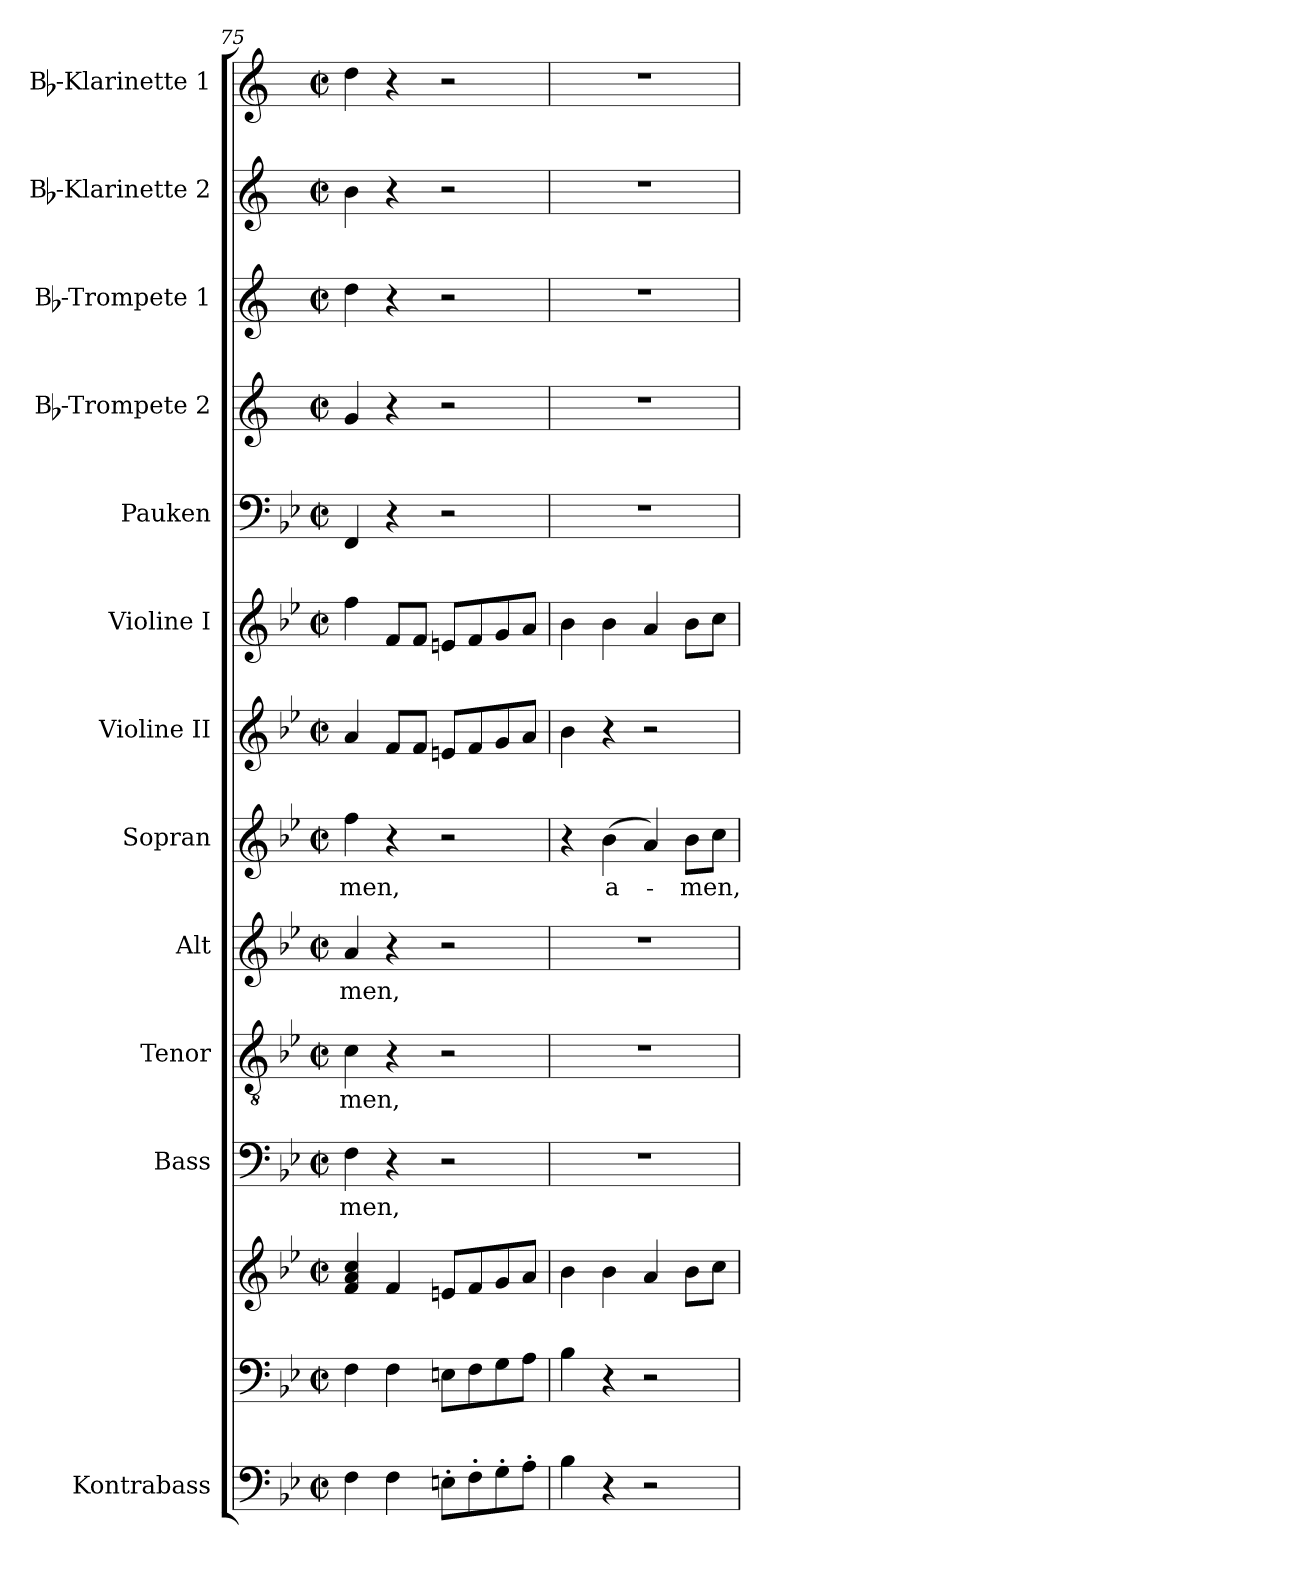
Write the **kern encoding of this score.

**kern	**kern	**kern	**kern	**text	**kern	**text	**kern	**text	**kern	**text	**kern	**kern	**kern	**kern	**kern	**kern	**kern
*part13	*part12	*part12	*part11	*part11	*part10	*part10	*part9	*part9	*part8	*part8	*part7	*part6	*part5	*part4	*part3	*part2	*part1
*staff14	*staff13	*staff12	*staff11	*staff11	*staff10	*staff10	*staff9	*staff9	*staff8	*staff8	*staff7	*staff6	*staff5	*staff4	*staff3	*staff2	*staff1
*I"Kontrabass	*	*	*I"Bass	*	*I"Tenor	*	*I"Alt	*	*I"Sopran	*	*I"Violine II	*I"Violine I	*I"Pauken	*I"Bb-Trompete 2	*I"Bb-Trompete 1	*I"Bb-Klarinette 2	*I"Bb-Klarinette 1
*I'Kb.	*	*	*I'B.	*	*I'T.	*	*I'A.	*	*I'S.	*	*I'Vl. II	*I'Vl. I	*I'Pk.	*I'Bb Trp. 2	*I'Bb Trp. 1	*I'Bb Kl. 2	*I'Bb Kl. 1
*clefF4	*clefF4	*clefG2	*clefF4	*	*clefGv2	*	*clefG2	*	*clefG2	*	*clefG2	*clefG2	*clefF4	*clefG2	*clefG2	*clefG2	*clefG2
*ITrd7c12	*	*	*	*	*	*	*	*	*	*	*	*	*	*ITrd1c2	*ITrd1c2	*ITrd1c2	*ITrd1c2
*k[b-e-]	*k[b-e-]	*k[b-e-]	*k[b-e-]	*	*k[b-e-]	*	*k[b-e-]	*	*k[b-e-]	*	*k[b-e-]	*k[b-e-]	*k[b-e-]	*k[b-e-]	*k[b-e-]	*k[b-e-]	*k[b-e-]
*B-:	*B-:	*B-:	*B-:	*	*B-:	*	*B-:	*	*B-:	*	*B-:	*B-:	*B-:	*B-:	*B-:	*B-:	*B-:
*M2/2	*M2/2	*M2/2	*M2/2	*	*M2/2	*	*M2/2	*	*M2/2	*	*M2/2	*M2/2	*M2/2	*M2/2	*M2/2	*M2/2	*M2/2
*met(c|)	*met(c|)	*met(c|)	*met(c|)	*	*met(c|)	*	*met(c|)	*	*met(c|)	*	*met(c|)	*met(c|)	*met(c|)	*met(c|)	*met(c|)	*met(c|)	*met(c|)
=75	=75	=75	=75	=75	=75	=75	=75	=75	=75	=75	=75	=75	=75	=75	=75	=75	=75
!	!	!	!	!LO:LY:b	!	!LO:LY:b	!	!LO:LY:b	!	!LO:LY:b	!	!	!	!	!	!	!
4FF\	4F\	4f/ 4a/ 4cc/	4F\	-men,	4c\	-men,	4a/	-men,	4ff\	-men,	4a/	4ff\	4FF/	4f/	4cc\	4a\	4cc\
4FF\	4F\	4f/	4r	.	4r	.	4r	.	4r	.	8f/L	8f/L	4r	4r	4r	4r	4r
.	.	.	.	.	.	.	.	.	.	.	8f/J	8f/J	.	.	.	.	.
8EEn'>\L	8En\L	8en/L	2r	.	2r	.	2r	.	2r	.	8en/L	8en/L	2r	2r	2r	2r	2r
8FF'>\	8F\	8f/	.	.	.	.	.	.	.	.	8f/	8f/	.	.	.	.	.
8GG'>\	8G\	8g/	.	.	.	.	.	.	.	.	8g/	8g/	.	.	.	.	.
8AA'>\J	8A\J	8a/J	.	.	.	.	.	.	.	.	8a/J	8a/J	.	.	.	.	.
=76	=76	=76	=76	=76	=76	=76	=76	=76	=76	=76	=76	=76	=76	=76	=76	=76	=76
4BB-\	4B-\	4b-\	1r	.	1r	.	1r	.	4r	.	4b-\	4b-\	1r	1r	1r	1r	1r
!	!	!	!	!	!	!	!	!	!	!LO:LY:b	!	!	!	!	!	!	!
4r	4r	4b-\	.	.	.	.	.	.	(>4b-\	a-	4r	4b-\	.	.	.	.	.
2r	2r	4a/	.	.	.	.	.	.	4a/)	.	2r	4a/	.	.	.	.	.
!	!	!	!	!	!	!	!	!	!	!LO:LY:b	!	!	!	!	!	!	!
.	.	8b-\L	.	.	.	.	.	.	8b-\L	-men,	.	8b-\L	.	.	.	.	.
.	.	8cc\J	.	.	.	.	.	.	8cc\J	.	.	8cc\J	.	.	.	.	.
=	=	=	=	=	=	=	=	=	=	=	=	=	=	=	=	=	=
*-	*-	*-	*-	*-	*-	*-	*-	*-	*-	*-	*-	*-	*-	*-	*-	*-	*-
